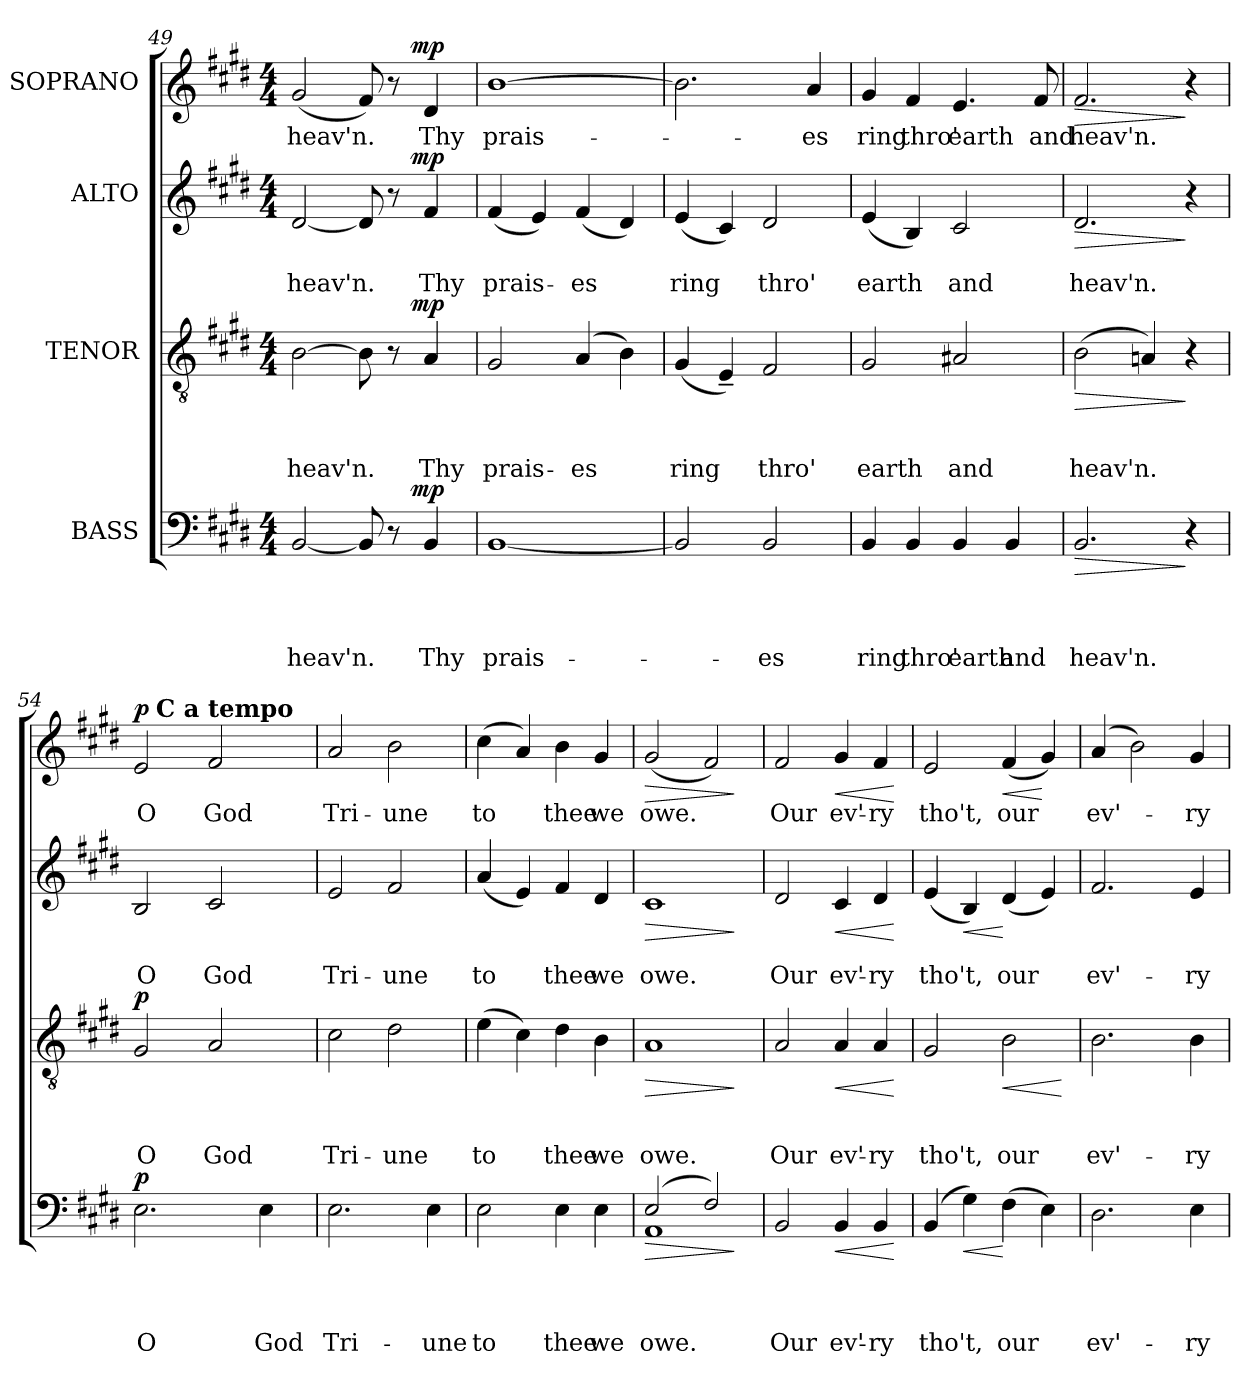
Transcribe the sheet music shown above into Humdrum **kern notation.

**kern	**text	**text	**text	**text	**dynam	**kern	**text	**text	**text	**dynam	**kern	**text	**text	**dynam	**kern	**text	**dynam
*part4	*part4	*part4	*part4	*part4	*part4	*part3	*part3	*part3	*part3	*part3	*part2	*part2	*part2	*part2	*part1	*part1	*part1
*staff4	*staff4	*staff4	*staff4	*staff4	*staff4	*staff3	*staff3	*staff3	*staff3	*staff3	*staff2	*staff2	*staff2	*staff2	*staff1	*staff1	*staff1
*I"BASS	*	*	*	*	*	*I"TENOR	*	*	*	*	*I"ALTO	*	*	*	*I"SOPRANO	*	*
*clefF4	*	*	*	*	*	*clefGv2	*	*	*	*	*clefG2	*	*	*	*clefG2	*	*
*k[f#c#g#d#]	*	*	*	*	*	*k[f#c#g#d#]	*	*	*	*	*k[f#c#g#d#]	*	*	*	*k[f#c#g#d#]	*	*
*E:	*	*	*	*	*	*E:	*	*	*	*	*E:	*	*	*	*E:	*	*
*M4/4	*	*	*	*	*	*M4/4	*	*	*	*	*M4/4	*	*	*	*M4/4	*	*
=49	=49	=49	=49	=49	=49	=49	=49	=49	=49	=49	=49	=49	=49	=49	=49	=49	=49
!	!	!	!	!LO:LY:b	!	!	!	!	!LO:LY:b	!	!	!	!LO:LY:b	!	!	!LO:LY:b	!
*^	*	*	*	*	*	*^	*	*	*	*	*^	*	*	*	*^	*	*
[<2BB/	2ryy	.	.	.	heav'n.	.	[>2B\	2ryy	.	.	heav'n.	.	[<2d#/	2ryy	.	heav'n.	.	(<2g#/	2ryy	heav'n.	.
8BB/]	8..ryy	.	.	.	.	.	8B\]	8..ryy	.	.	.	.	8d#/]	8..ryy	.	.	.	8f#/)	8..ryy	.	.
8r	.	.	.	.	.	.	8r	.	.	.	.	.	8r	.	.	.	.	8r	.	.	.
!	!	!	!	!	!	!LO:DY:a	!	!	!	!	!	!LO:DY:a	!	!	!	!	!LO:DY:a	!	!	!	!LO:DY:a
.	4ryy	.	.	.	.	mp	.	4ryy	.	.	.	mp	.	4ryy	.	.	mp	.	4ryy	.	mp
!	!	!	!	!	!LO:LY:b	!	!	!	!	!	!LO:LY:b	!	!	!	!	!LO:LY:b	!	!	!	!LO:LY:b	!
4BB/	.	.	.	.	Thy	.	4A/	.	.	.	Thy	.	4f#/	.	.	Thy	.	4d#/	.	Thy	.
.	32ryy	.	.	.	.	.	.	32ryy	.	.	.	.	.	32ryy	.	.	.	.	32ryy	.	.
=50	=50	=50	=50	=50	=50	=50	=50	=50	=50	=50	=50	=50	=50	=50	=50	=50	=50	=50	=50	=50	=50
!	!	!	!	!	!LO:LY:b	!	!	!	!	!	!LO:LY:b	!	!	!	!	!LO:LY:b	!	!	!	!LO:LY:b	!
*v	*v	*	*	*	*	*	*	*	*	*	*	*	*v	*v	*	*	*	*v	*v	*	*
*	*	*	*	*	*	*v	*v	*	*	*	*	*	*	*	*	*	*	*
[<1BB	.	.	.	prais-	.	2G#/	.	.	prais-	.	(<4f#/	.	prais-	.	[>1b	prais-	.
.	.	.	.	.	.	.	.	.	.	.	4e/)	.	.	.	.	.	.
!	!	!	!	!	!	!	!	!	!LO:LY:b	!	!	!	!LO:LY:b	!	!	!	!
.	.	.	.	.	.	(4A/	.	.	-es	.	(<4f#/	.	-es	.	.	.	.
.	.	.	.	.	.	4B\)	.	.	.	.	4d#/)	.	.	.	.	.	.
=51	=51	=51	=51	=51	=51	=51	=51	=51	=51	=51	=51	=51	=51	=51	=51	=51	=51
!	!	!	!	!	!	!	!	!	!LO:LY:b	!	!	!	!LO:LY:b	!	!	!	!
2BB/]	.	.	.	.	.	(<4G#/	.	.	ring	.	(<4e/	.	ring	.	2.b\]	.	.
.	.	.	.	.	.	4E~</)	.	.	.	.	4c#/)	.	.	.	.	.	.
!	!	!	!	!LO:LY:b	!	!	!	!	!LO:LY:b	!	!	!	!LO:LY:b	!	!	!	!
2BB/	.	.	.	-es	.	2F#/	.	.	thro'	.	2d#/	.	thro'	.	.	.	.
!	!	!	!	!	!	!	!	!	!	!	!	!	!	!	!	!LO:LY:b	!
.	.	.	.	.	.	.	.	.	.	.	.	.	.	.	4a/	-es	.
=52	=52	=52	=52	=52	=52	=52	=52	=52	=52	=52	=52	=52	=52	=52	=52	=52	=52
!	!	!	!	!LO:LY:b	!	!	!	!	!LO:LY:b	!	!	!	!LO:LY:b	!	!	!LO:LY:b	!
4BB/	.	.	.	ring	.	2G#/	.	.	earth	.	(<4e/	.	earth	.	4g#/	ring	.
!	!	!	!	!LO:LY:b	!	!	!	!	!	!	!	!	!	!	!	!LO:LY:b	!
4BB/	.	.	.	thro'	.	.	.	.	.	.	4B/)	.	.	.	4f#/	thro'	.
!	!	!	!	!LO:LY:b	!	!	!	!	!LO:LY:b	!	!	!	!LO:LY:b	!	!	!LO:LY:b	!
4BB/	.	.	.	earth	.	2A#X/	.	.	and	.	2c#/	.	and	.	4.e/	earth	.
!	!	!	!	!LO:LY:b	!	!	!	!	!	!	!	!	!	!	!	!	!
4BB/	.	.	.	and	.	.	.	.	.	.	.	.	.	.	.	.	.
!	!	!	!	!	!	!	!	!	!	!	!	!	!	!	!	!LO:LY:b	!
.	.	.	.	.	.	.	.	.	.	.	.	.	.	.	8f#/	and	.
!!LO:LB:g=z
=53	=53	=53	=53	=53	=53	=53	=53	=53	=53	=53	=53	=53	=53	=53	=53	=53	=53
!	!	!	!	!LO:LY:b	!LO:HP:b	!	!	!	!LO:LY:b	!LO:HP:b	!	!	!LO:LY:b	!LO:HP:b	!	!LO:LY:b	!LO:HP:b
2.BB/	.	.	.	heav'n.	>	(>2B\	.	.	heav'n.	>	2.d#/	.	heav'n.	>	2.f#/	heav'n.	>
.	.	.	.	.	.	4An/)	.	.	.	.	.	.	.	.	.	.	.
4r	.	.	.	.	]	4r	.	.	.	]	4r	.	.	]	4r	.	]
=54	=54	=54	=54	=54	=54	=54	=54	=54	=54	=54	=54	=54	=54	=54	=54	=54	=54
!	!	!	!	!LO:LY:b	!LO:DY:a	!	!	!	!LO:LY:b	!LO:DY:a	!	!	!LO:LY:b	!	!	!LO:LY:b	!LO:DY:a
*	*	*	*	*	*	*	*	*	*	*	*	*	*	*	*^	*	*
2.E\	.	.	.	O	p	2G#/	.	.	O	p	2B/	.	O	.	2e/	16.ryy	O	p
!	!	!	!	!	!	!	!	!	!	!	!	!	!	!	!	!LO:TX:a:B:t=C a tempo	!	!
.	.	.	.	.	.	.	.	.	.	.	.	.	.	.	.	2ryy	.	.
!	!	!	!	!	!	!	!	!	!LO:LY:b	!	!	!	!LO:LY:b	!	!	!	!LO:LY:b	!
.	.	.	.	.	.	2A/	.	.	God	.	2c#/	.	God	.	2f#/	.	God	.
.	.	.	.	.	.	.	.	.	.	.	.	.	.	.	.	4ryy	.	.
!	!	!	!	!LO:LY:b	!	!	!	!	!	!	!	!	!	!	!	!	!	!
4E\	.	.	.	God	.	.	.	.	.	.	.	.	.	.	.	.	.	.
.	.	.	.	.	.	.	.	.	.	.	.	.	.	.	.	8ryy	.	.
.	.	.	.	.	.	.	.	.	.	.	.	.	.	.	.	32ryy	.	.
=55	=55	=55	=55	=55	=55	=55	=55	=55	=55	=55	=55	=55	=55	=55	=55	=55	=55	=55
!	!	!	!	!LO:LY:b	!	!	!	!	!LO:LY:b	!	!	!	!LO:LY:b	!	!	!	!LO:LY:b	!
*	*	*	*	*	*	*	*	*	*	*	*	*	*	*	*v	*v	*	*
2.E\	.	.	.	Tri-	.	2c#\	.	.	Tri-	.	2e/	.	Tri-	.	2a/	Tri-	.
!	!	!	!	!	!	!	!	!	!LO:LY:b	!	!	!	!LO:LY:b	!	!	!LO:LY:b	!
.	.	.	.	.	.	2d#\	.	.	-une	.	2f#/	.	-une	.	2b\	-une	.
!	!	!	!	!LO:LY:b	!	!	!	!	!	!	!	!	!	!	!	!	!
4E\	.	.	.	-une	.	.	.	.	.	.	.	.	.	.	.	.	.
=56	=56	=56	=56	=56	=56	=56	=56	=56	=56	=56	=56	=56	=56	=56	=56	=56	=56
!	!	!	!	!LO:LY:b	!	!	!	!	!LO:LY:b	!	!	!	!LO:LY:b	!	!	!LO:LY:b	!
2E\	.	.	.	to	.	(>4e\	.	.	to	.	(<4a/	.	to	.	(>4cc#\	to	.
.	.	.	.	.	.	4c#\)	.	.	.	.	4e/)	.	.	.	4a/)	.	.
!	!	!	!	!LO:LY:b	!	!	!	!	!LO:LY:b	!	!	!	!LO:LY:b	!	!	!LO:LY:b	!
4E\	.	.	.	thee	.	4d#\	.	.	thee	.	4f#/	.	thee	.	4b\	thee	.
!	!	!	!	!LO:LY:b	!	!	!	!	!LO:LY:b	!	!	!	!LO:LY:b	!	!	!LO:LY:b	!
4E\	.	.	.	we	.	4B\	.	.	we	.	4d#/	.	we	.	4g#/	we	.
=57	=57	=57	=57	=57	=57	=57	=57	=57	=57	=57	=57	=57	=57	=57	=57	=57	=57
!	!	!	!	!LO:LY:b	!LO:HP:b	!	!	!	!LO:LY:b	!LO:HP:b	!	!	!LO:LY:b	!LO:HP:b	!	!LO:LY:b	!LO:HP:b
*^	*	*	*	*	*	*	*	*	*	*	*	*	*	*	*	*	*
(2E/	1AA	.	.	.	owe.	>	1A	.	.	owe.	>	1c#	.	owe.	>	(<2g#/	owe.	>
2F#/)	.	.	.	.	.	.	.	.	.	.	.	.	.	.	.	2f#/)	.	.
*v	*v	*	*	*	*	*	*	*	*	*	*	*	*	*	*	*	*	*
.	.	.	.	.	]	.	.	.	.	]	.	.	.	]	.	.	]
=58	=58	=58	=58	=58	=58	=58	=58	=58	=58	=58	=58	=58	=58	=58	=58	=58	=58
!	!	!	!	!LO:LY:b	!	!	!	!	!LO:LY:b	!	!	!	!LO:LY:b	!	!	!LO:LY:b	!
2BB/	.	.	.	Our	.	2A/	.	.	Our	.	2d#/	.	Our	.	2f#/	Our	.
!	!	!	!	!LO:LY:b	!LO:HP:b	!	!	!	!LO:LY:b	!LO:HP:b	!	!	!LO:LY:b	!LO:HP:b	!	!LO:LY:b	!LO:HP:b
4BB/	.	.	.	ev'-	<	4A/	.	.	ev'-	<	4c#/	.	ev'-	<	4g#/	ev'-	<
!	!	!	!	!LO:LY:b	!	!	!	!	!LO:LY:b	!	!	!	!LO:LY:b	!	!	!LO:LY:b	!
4BB/	.	.	.	-ry	.	4A/	.	.	-ry	.	4d#/	.	-ry	.	4f#/	-ry	.
.	.	.	.	.	[	.	.	.	.	[	.	.	.	[	.	.	[
!!LO:LB:g=z
=59	=59	=59	=59	=59	=59	=59	=59	=59	=59	=59	=59	=59	=59	=59	=59	=59	=59
!	!	!	!	!LO:LY:b	!	!	!	!	!LO:LY:b	!	!	!	!LO:LY:b	!	!	!LO:LY:b	!
(4BB/	.	.	.	tho't,	.	2G#/	.	.	tho't,	.	(<4e/	.	tho't,	.	2e/	tho't,	.
!	!	!	!	!	!LO:HP:b	!	!	!	!	!	!	!	!	!LO:HP:b	!	!	!
4G#\)	.	.	.	.	<	.	.	.	.	.	4B/)	.	.	<	.	.	.
!	!	!	!	!LO:LY:b	!	!	!	!	!LO:LY:b	!LO:HP:b	!	!	!LO:LY:b	!	!	!LO:LY:b	!LO:HP:b
(>4F#\	.	.	.	our	[	2B\	.	.	our	<	(<4d#/	.	our	[	(<4f#/	our	<
4E\)	.	.	.	.	.	.	.	.	.	.	4e/)	.	.	.	4g#/)	.	[
.	.	.	.	.	.	.	.	.	.	[	.	.	.	.	.	.	.
=60	=60	=60	=60	=60	=60	=60	=60	=60	=60	=60	=60	=60	=60	=60	=60	=60	=60
!	!	!	!	!LO:LY:b	!	!	!	!	!LO:LY:b	!	!	!	!LO:LY:b	!	!	!LO:LY:b	!
2.D#\	.	.	.	ev'-	.	2.B\	.	.	ev'-	.	2.f#/	.	ev'-	.	(4a/	ev'-	.
.	.	.	.	.	.	.	.	.	.	.	.	.	.	.	2b\)	.	.
!	!	!	!	!LO:LY:b	!	!	!	!	!LO:LY:b	!	!	!	!LO:LY:b	!	!	!LO:LY:b	!
4E\	.	.	.	-ry	.	4B\	.	.	-ry	.	4e/	.	-ry	.	4g#/	-ry	.
=	=	=	=	=	=	=	=	=	=	=	=	=	=	=	=	=	=
*-	*-	*-	*-	*-	*-	*-	*-	*-	*-	*-	*-	*-	*-	*-	*-	*-	*-
